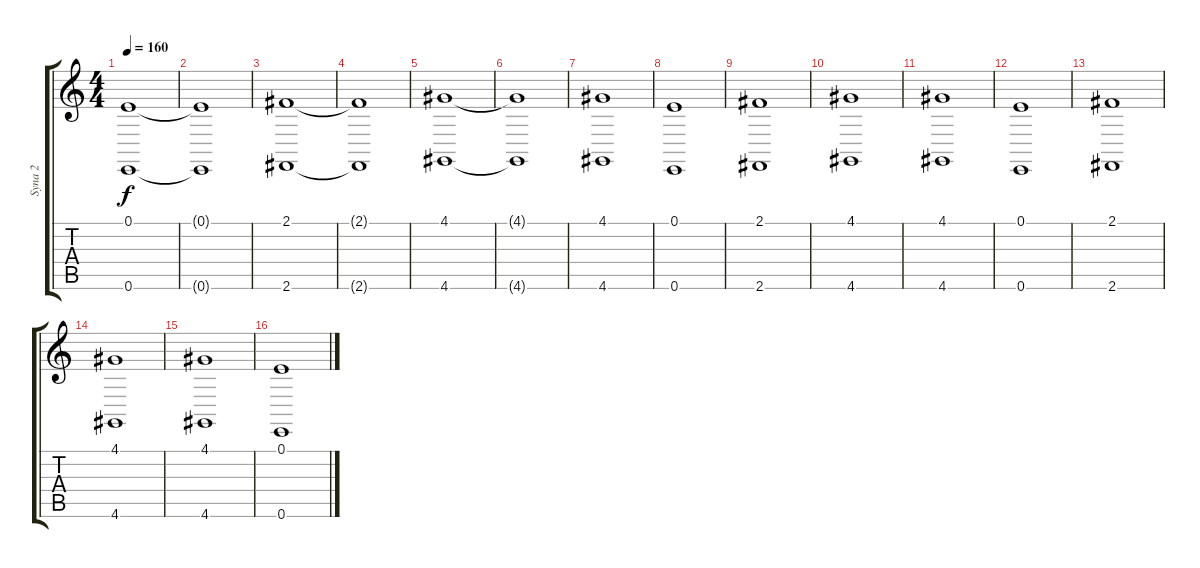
\track ("Syna 2" "Syna 2") {instrument stringensemble1}
\staff {score tabs}
\tuning (E4 B3 G3 D3 A2 E2) {hide}
\ts (4 4)
\tempo 160
\clef g2
\ks c
(0.1 0.6).1{dy f} |
(0.1{t} 0.6{t}).1 |
(2.1 2.6).1 |
(2.1{t} 2.6{t}).1 |
(4.1 4.6).1 |
(4.1{t} 4.6{t}).1 |
(4.1 4.6).1 |
(0.1 0.6).1 |
(2.1 2.6).1 |
(4.1 4.6).1 |
(4.1 4.6).1 |
(0.1 0.6).1 |
(2.1 2.6).1 |
(4.1 4.6).1 |
(4.1 4.6).1 |
(0.1 0.6).1
